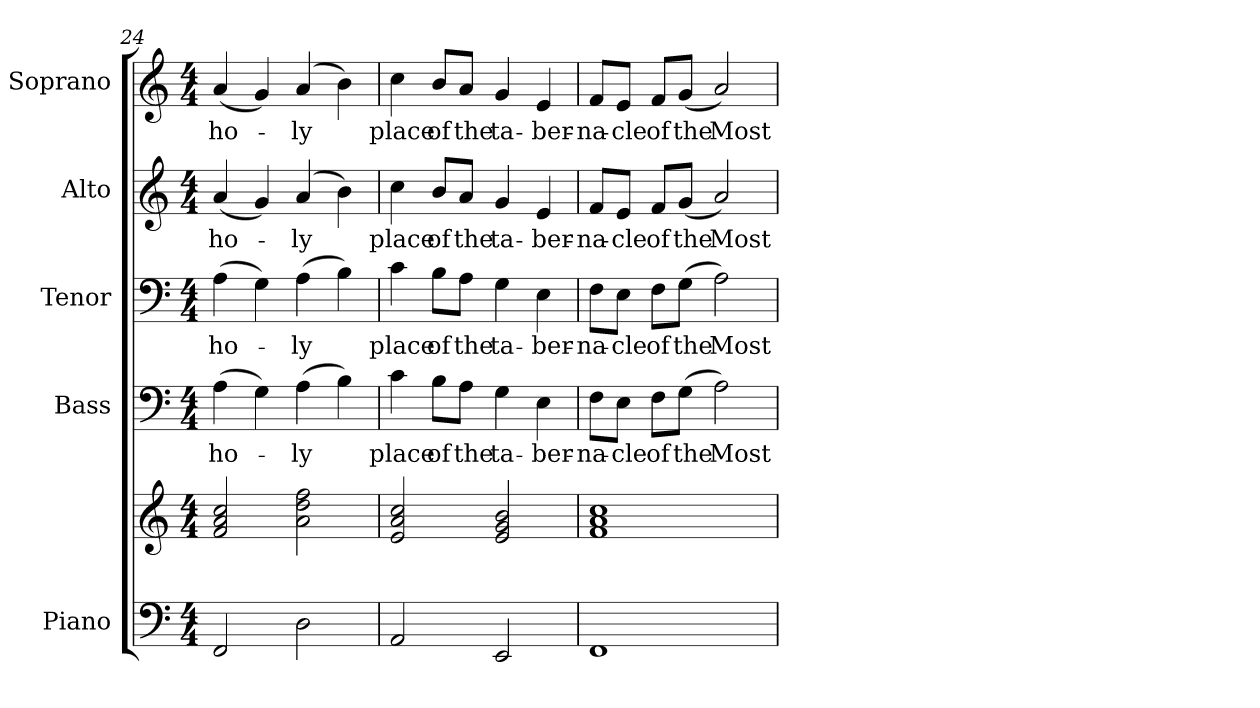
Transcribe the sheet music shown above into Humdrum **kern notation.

**kern	**kern	**kern	**text	**kern	**text	**kern	**text	**kern	**text
*part5	*part5	*part4	*part4	*part3	*part3	*part2	*part2	*part1	*part1
*staff6	*staff5	*staff4	*staff4	*staff3	*staff3	*staff2	*staff2	*staff1	*staff1
*I"Piano	*	*I"Bass	*	*I"Tenor	*	*I"Alto	*	*I"Soprano	*
*I'Pno.	*	*I'B.	*	*I'T.	*	*I'A.	*	*I'S.	*
*clefF4	*clefG2	*clefF4	*	*clefF4	*	*clefG2	*	*clefG2	*
*k[]	*k[]	*k[]	*	*k[]	*	*k[]	*	*k[]	*
*C:	*C:	*C:	*	*C:	*	*C:	*	*C:	*
*M4/4	*M4/4	*M4/4	*	*M4/4	*	*M4/4	*	*M4/4	*
=24	=24	=24	=24	=24	=24	=24	=24	=24	=24
!	!	!	!LO:LY:b:color=#000000	!	!	!	!	!	!
!	!	!	!	!	!LO:LY:b:color=#000000	!	!	!	!
!	!	!	!	!	!	!	!LO:LY:b:color=#000000	!	!
!	!	!	!	!	!	!	!	!	!LO:LY:b:color=#000000
2FFi/	2fi/ 2ai 2cci	(4Ai\	ho-	(4Ai\	ho-	(4ai/	ho-	(4ai/	ho-
.	.	4Gi\)	.	4Gi\)	.	4gi/)	.	4gi/)	.
!	!	!	!LO:LY:b:color=#000000	!	!	!	!	!	!
!	!	!	!	!	!LO:LY:b:color=#000000	!	!	!	!
!	!	!	!	!	!	!	!LO:LY:b:color=#000000	!	!
!	!	!	!	!	!	!	!	!	!LO:LY:b:color=#000000
2Di\	2ai\ 2ddi 2ffi	(4Ai\	-ly	(4Ai\	-ly	(4ai/	-ly	(4ai/	-ly
.	.	4Bi\)	.	4Bi\)	.	4bi\)	.	4bi\)	.
!!LO:PB:g=z
=25	=25	=25	=25	=25	=25	=25	=25	=25	=25
!	!	!	!LO:LY:b:color=#000000	!	!	!	!	!	!
!	!	!	!	!	!LO:LY:b:color=#000000	!	!	!	!
!	!	!	!	!	!	!	!LO:LY:b:color=#000000	!	!
!	!	!	!	!	!	!	!	!	!LO:LY:b:color=#000000
2AAi/	2ei/ 2ai 2cci	4ci\	place	4ci\	place	4cci\	place	4cci\	place
!	!	!	!LO:LY:b:color=#000000	!	!	!	!	!	!
!	!	!	!	!	!LO:LY:b:color=#000000	!	!	!	!
!	!	!	!	!	!	!	!LO:LY:b:color=#000000	!	!
!	!	!	!	!	!	!	!	!	!LO:LY:b:color=#000000
.	.	8Bi\L	of	8Bi\L	of	8bi/L	of	8bi/L	of
!	!	!	!LO:LY:b:color=#000000	!	!	!	!	!	!
!	!	!	!	!	!LO:LY:b:color=#000000	!	!	!	!
!	!	!	!	!	!	!	!LO:LY:b:color=#000000	!	!
!	!	!	!	!	!	!	!	!	!LO:LY:b:color=#000000
.	.	8Ai\J	the	8Ai\J	the	8ai/J	the	8ai/J	the
!	!	!	!LO:LY:b:color=#000000	!	!	!	!	!	!
!	!	!	!	!	!LO:LY:b:color=#000000	!	!	!	!
!	!	!	!	!	!	!	!LO:LY:b:color=#000000	!	!
!	!	!	!	!	!	!	!	!	!LO:LY:b:color=#000000
2EEi/	2ei/ 2gi 2bi	4Gi\	ta-	4Gi\	ta-	4gi/	ta-	4gi/	ta-
!	!	!	!LO:LY:b:color=#000000	!	!	!	!	!	!
!	!	!	!	!	!LO:LY:b:color=#000000	!	!	!	!
!	!	!	!	!	!	!	!LO:LY:b:color=#000000	!	!
!	!	!	!	!	!	!	!	!	!LO:LY:b:color=#000000
.	.	4Ei\	-ber-	4Ei\	-ber-	4ei/	-ber-	4ei/	-ber-
=26	=26	=26	=26	=26	=26	=26	=26	=26	=26
!	!	!	!LO:LY:b:color=#000000	!	!	!	!	!	!
!	!	!	!	!	!LO:LY:b:color=#000000	!	!	!	!
!	!	!	!	!	!	!	!LO:LY:b:color=#000000	!	!
!	!	!	!	!	!	!	!	!	!LO:LY:b:color=#000000
1FFi	1fi 1ai 1cci	8Fi\L	-na-	8Fi\L	-na-	8fi/L	-na-	8fi/L	-na-
!	!	!	!LO:LY:b:color=#000000	!	!	!	!	!	!
!	!	!	!	!	!LO:LY:b:color=#000000	!	!	!	!
!	!	!	!	!	!	!	!LO:LY:b:color=#000000	!	!
!	!	!	!	!	!	!	!	!	!LO:LY:b:color=#000000
.	.	8Ei\J	-cle	8Ei\J	-cle	8ei/J	-cle	8ei/J	-cle
!	!	!	!LO:LY:b:color=#000000	!	!	!	!	!	!
!	!	!	!	!	!LO:LY:b:color=#000000	!	!	!	!
!	!	!	!	!	!	!	!LO:LY:b:color=#000000	!	!
!	!	!	!	!	!	!	!	!	!LO:LY:b:color=#000000
.	.	8Fi\L	of	8Fi\L	of	8fi/L	of	8fi/L	of
!	!	!	!LO:LY:b:color=#000000	!	!	!	!	!	!
!	!	!	!	!	!LO:LY:b:color=#000000	!	!	!	!
!	!	!	!	!	!	!	!LO:LY:b:color=#000000	!	!
!	!	!	!	!	!	!	!	!	!LO:LY:b:color=#000000
.	.	(8Gi\J	the	(8Gi\J	the	(8gi/J	the	(8gi/J	the
!	!	!	!LO:LY:b:color=#000000	!	!	!	!	!	!
!	!	!	!	!	!LO:LY:b:color=#000000	!	!	!	!
!	!	!	!	!	!	!	!LO:LY:b:color=#000000	!	!
!	!	!	!	!	!	!	!	!	!LO:LY:b:color=#000000
.	.	2Ai\)	Most	2Ai\)	Most	2ai/)	Most	2ai/)	Most
=	=	=	=	=	=	=	=	=	=
*-	*-	*-	*-	*-	*-	*-	*-	*-	*-
